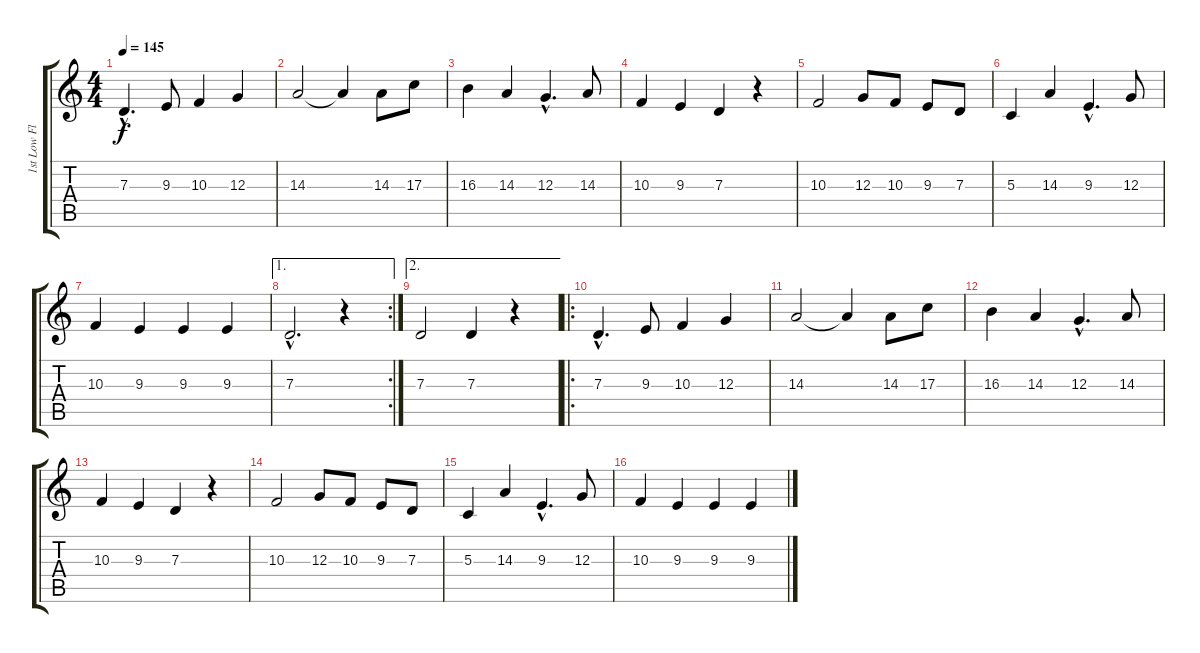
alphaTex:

\track ("1st Low Flute " "1st Low Fl") {instrument recorder}
\staff {score tabs}
\tuning (E4 B3 G3 D3 A2 E2) {hide}
\ts (4 4)
\tempo 145
\clef g2
\ks c
7.3{hac}.4{d dy f instrument recorder} 9.3.8 10.3.4 12.3.4 |
14.3.2 14.3{t}.4 14.3.8 17.3.8 |
16.3.4 14.3.4 12.3{hac}.4{d} 14.3.8 |
10.3.4 9.3.4 7.3.4 r.4 |
10.3.2 12.3.8 10.3.8 9.3.8 7.3.8 |
5.3.4 14.3.4 9.3{hac}.4{d} 12.3.8 |
10.3.4 9.3.4 9.3.4 9.3.4 |
\ae 1
\rc 2
7.3{hac}.2{d} r.4 |
\ae 2
7.3.2 7.3.4 r.4 |
\ro
7.3{hac}.4{d} 9.3.8 10.3.4 12.3.4 |
14.3.2 14.3{t}.4 14.3.8 17.3.8 |
16.3.4 14.3.4 12.3{hac}.4{d} 14.3.8 |
10.3.4 9.3.4 7.3.4 r.4 |
10.3.2 12.3.8 10.3.8 9.3.8 7.3.8 |
5.3.4 14.3.4 9.3{hac}.4{d} 12.3.8 |
10.3.4 9.3.4 9.3.4 9.3.4
